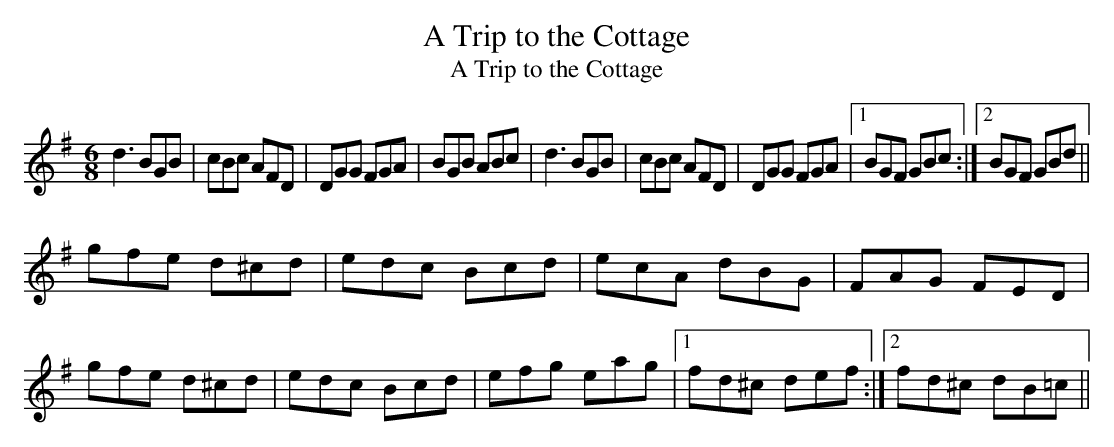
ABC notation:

X:1
T:Trip to the Cottage, A
T:A Trip to the Cottage
M:6/8
K:G
d3 BGB|cBc AFD|DGG FGA|BGB ABc|d3 BGB|cBc AFD|DGG FGA|1 BGF GBc:|2 BGF GBd||
gfe d^cd|edc Bcd|ecA dBG|FAG FED|gfe d^cd|edc Bcd|efg eag|1 fd^c def:|2 fd^c dB=c||
